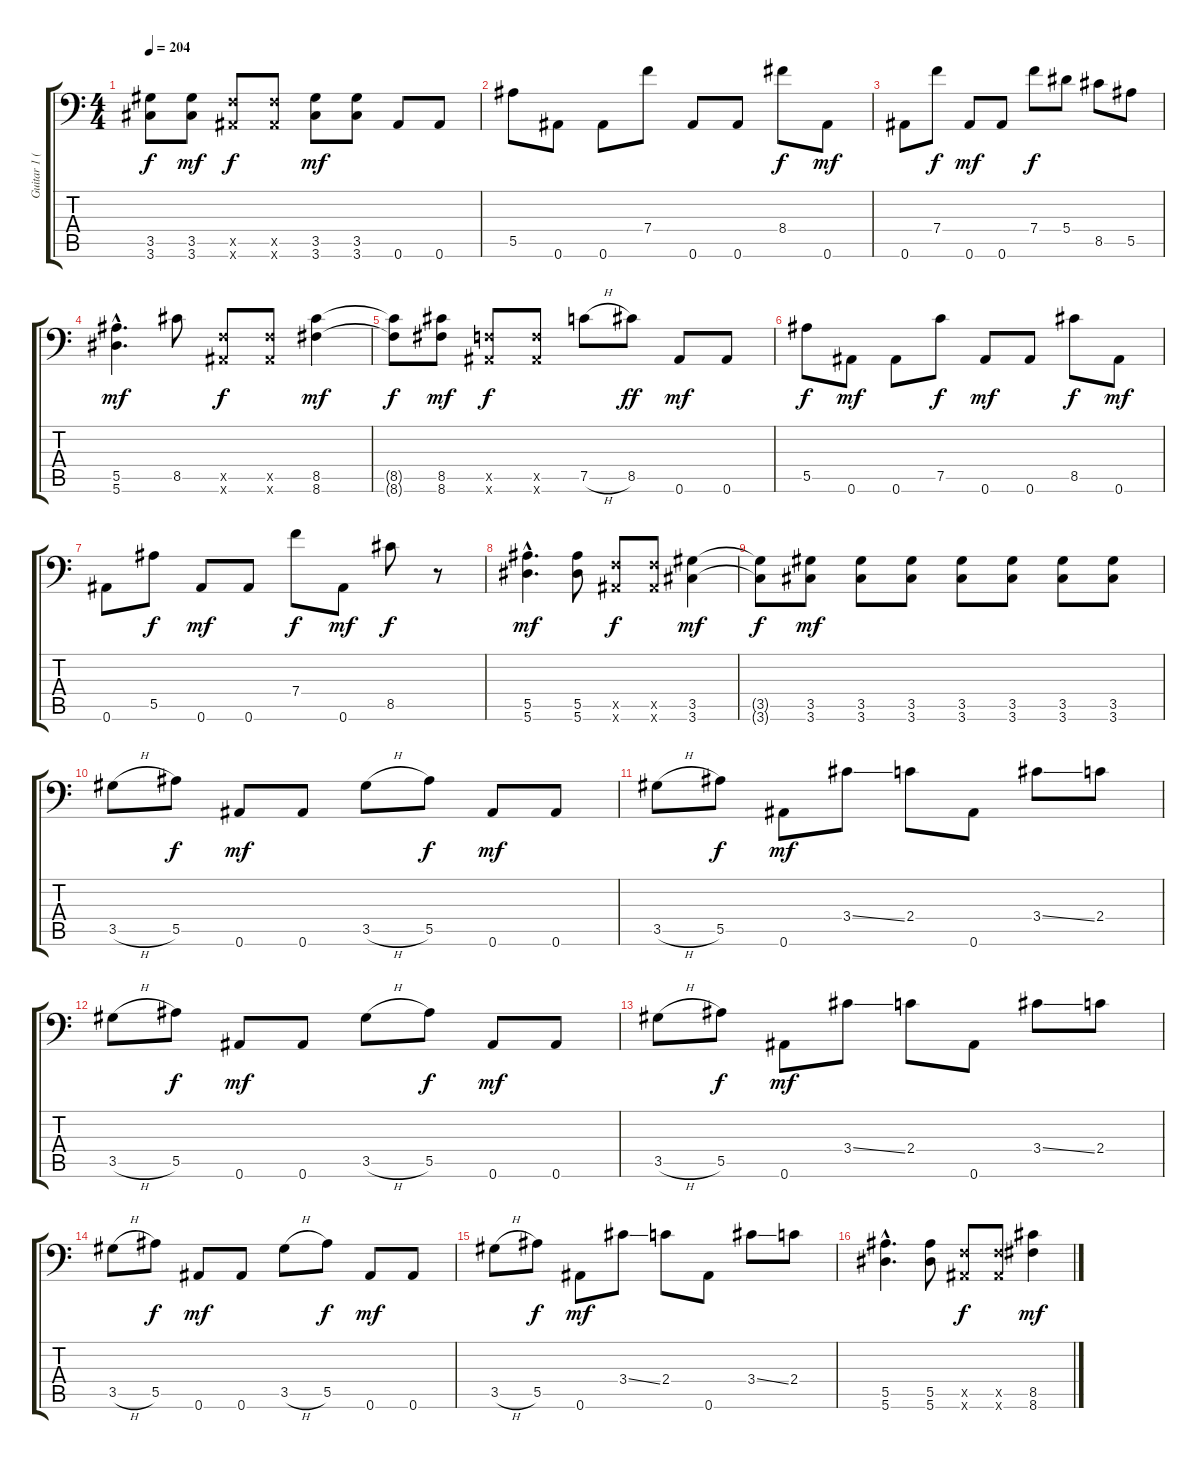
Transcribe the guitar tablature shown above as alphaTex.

\track ("Guitar 1 (Lead)" "Guitar 1 (") {instrument distortionguitar}
\staff {score tabs}
\tuning (C4 G3 Eb3 Bb2 F2 Bb1) {hide}
\ts (4 4)
\tempo 204
\clef f4
\ks c
(3.5{t} 3.6{t}).8{dy f} (3.5 3.6).8{dy mf} (0.5{x} 0.6{x}).8{dy f} (0.5{x} 0.6{x}).8 (3.5 3.6).8{dy mf} (3.5 3.6).8 0.6.8 0.6.8 |
5.5.8 0.6.8 0.6.8 7.4.8 0.6.8 0.6.8 8.4.8{dy f} 0.6.8{dy mf} |
0.6.8 7.4.8{dy f} 0.6.8{dy mf} 0.6.8 7.4.8{dy f} 5.4.8 8.5.8 5.5.8 |
(5.5{hac} 5.6{hac}).4{d dy mf} 8.5.8 (0.5{x} 0.6{x}).8{dy f} (0.5{x} 0.6{x}).8 (8.5 8.6).4{dy mf} |
(8.5{t} 8.6{t}).8{dy f} (8.5 8.6).8{dy mf} (0.5{x} 0.6{x}).8{dy f} (0.5{x} 0.6{x}).8 7.5{h}.8 8.5.8{dy ff} 0.6.8{dy mf} 0.6.8 |
5.5.8{dy f} 0.6.8{dy mf} 0.6.8 7.5.8{dy f} 0.6.8{dy mf} 0.6.8 8.5.8{dy f} 0.6.8{dy mf} |
0.6.8 5.5.8{dy f} 0.6.8{dy mf} 0.6.8 7.4.8{dy f} 0.6.8{dy mf} 8.5.8{dy f} r.8 |
(5.5{hac} 5.6{hac}).4{d dy mf} (5.5 5.6).8 (0.5{x} 0.6{x}).8{dy f} (0.5{x} 0.6{x}).8 (3.5 3.6).4{dy mf} |
(3.5{t} 3.6{t}).8{dy f} (3.5 3.6).8{dy mf} (3.5 3.6).8 (3.5 3.6).8 (3.5 3.6).8 (3.5 3.6).8 (3.5 3.6).8 (3.5 3.6).8 |
3.5{h}.8 5.5.8{dy f} 0.6.8{dy mf} 0.6.8 3.5{h}.8 5.5.8{dy f} 0.6.8{dy mf} 0.6.8 |
3.5{h}.8 5.5.8{dy f} 0.6.8{dy mf} 3.4{ss}.8 2.4.8 0.6.8 3.4{ss}.8 2.4.8 |
3.5{h}.8 5.5.8{dy f} 0.6.8{dy mf} 0.6.8 3.5{h}.8 5.5.8{dy f} 0.6.8{dy mf} 0.6.8 |
3.5{h}.8 5.5.8{dy f} 0.6.8{dy mf} 3.4{ss}.8 2.4.8 0.6.8 3.4{ss}.8 2.4.8 |
3.5{h}.8 5.5.8{dy f} 0.6.8{dy mf} 0.6.8 3.5{h}.8 5.5.8{dy f} 0.6.8{dy mf} 0.6.8 |
3.5{h}.8 5.5.8{dy f} 0.6.8{dy mf} 3.4{ss}.8 2.4.8 0.6.8 3.4{ss}.8 2.4.8 |
(5.5{hac} 5.6{hac}).4{d} (5.5 5.6).8 (0.5{x} 0.6{x}).8{dy f} (0.5{x} 0.6{x}).8 (8.5 8.6).4{dy mf}
